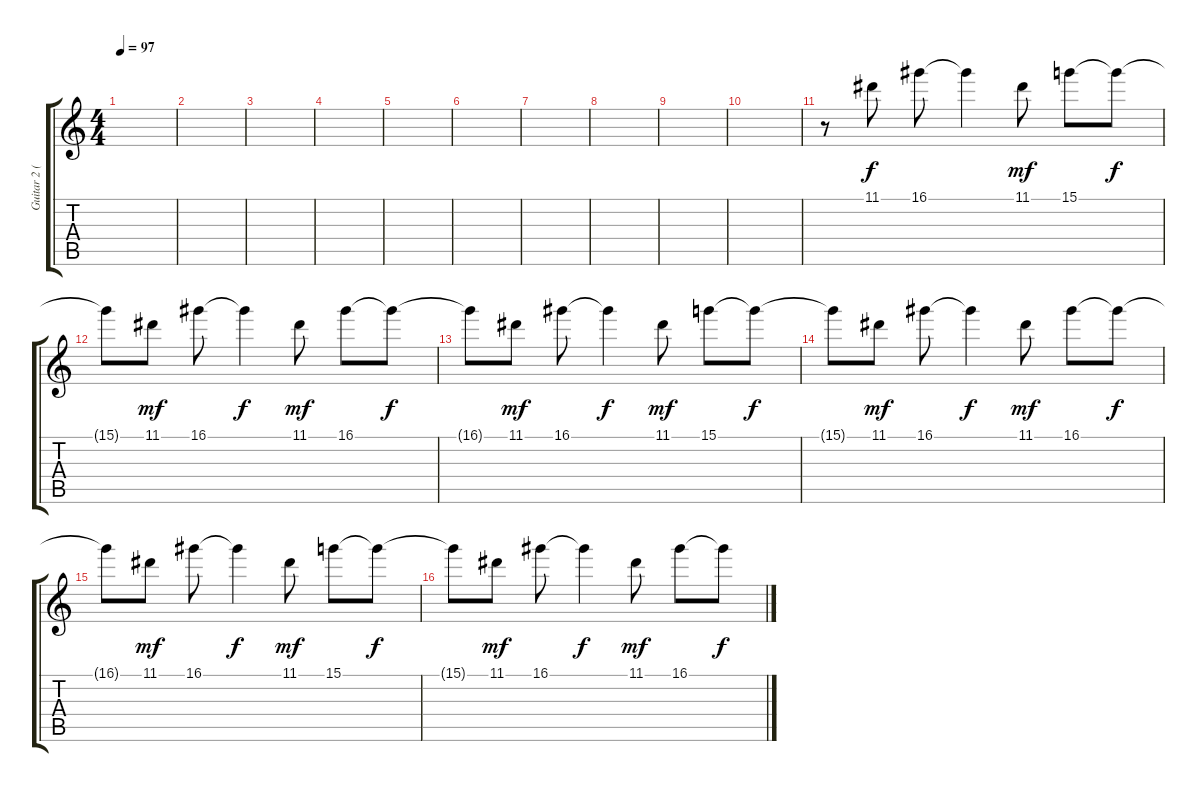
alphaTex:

\track ("Guitar 2 (clear)   Jody Porter" "Guitar 2 (") {instrument electricguitarclean}
\staff {score tabs}
\tuning (E4 B3 G3 D3 A2 E2) {hide}
\ts (4 4)
\tempo 97
\clef g2
\ks c
|
|
|
|
|
|
|
|
|
|
r.8 11.1.8 16.1.8 16.1{t}.4{dy f} 11.1.8{dy mf} 15.1.8 15.1{t}.8{dy f} |
15.1{t}.8 11.1.8{dy mf} 16.1.8 16.1{t}.4{dy f} 11.1.8{dy mf} 16.1.8 16.1{t}.8{dy f} |
16.1{t}.8 11.1.8{dy mf} 16.1.8 16.1{t}.4{dy f} 11.1.8{dy mf} 15.1.8 15.1{t}.8{dy f} |
15.1{t}.8 11.1.8{dy mf} 16.1.8 16.1{t}.4{dy f} 11.1.8{dy mf} 16.1.8 16.1{t}.8{dy f} |
16.1{t}.8 11.1.8{dy mf} 16.1.8 16.1{t}.4{dy f} 11.1.8{dy mf} 15.1.8 15.1{t}.8{dy f} |
15.1{t}.8 11.1.8{dy mf} 16.1.8 16.1{t}.4{dy f} 11.1.8{dy mf} 16.1.8 16.1{t}.8{dy f}
